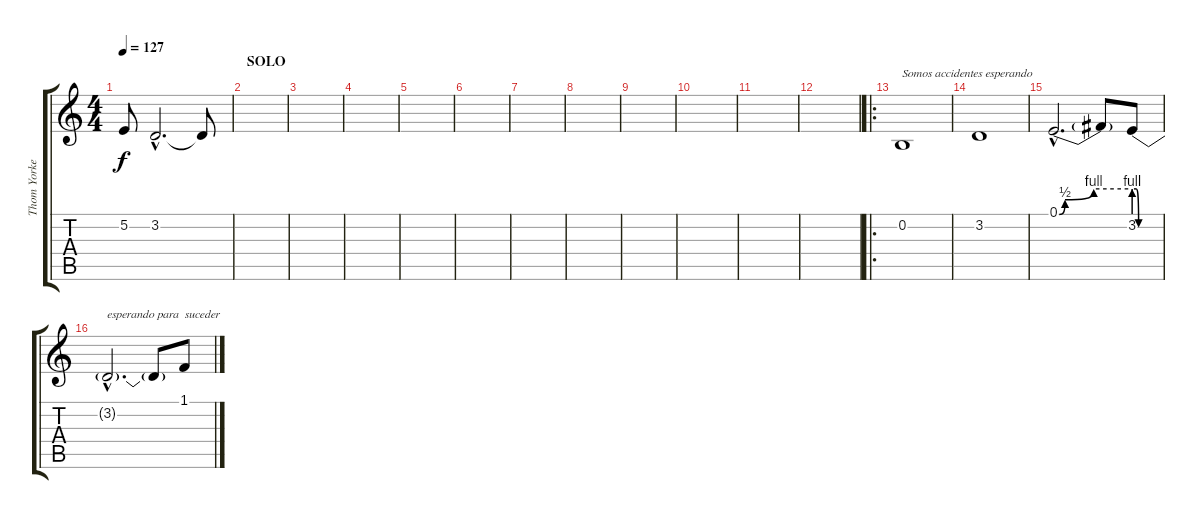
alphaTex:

\track ("Thom Yorke (voz)" "Thom Yorke") {instrument lead8bassandlead}
\staff {score tabs}
\tuning (E4 B3 G3 D3 A2 E2) {hide}
\ts (4 4)
\tempo 127
\clef g2
\ks c
5.2.8{dy f} 3.2{hac}.2{d} 3.2{t}.8 |
\section ("" "SOLO")
|
|
|
|
|
|
|
|
|
|
|
\ro
0.2.1{txt "Somos accidentes esperando"} |
3.2.1 |
0.1{be (custom 0 0 5 2 30 4 60 4) hac}.2{d} 0.1{t}.8 3.2{be (custom 0 4 5 4 11 0 20 0 40 0 60 0)}.8 |
3.2{hac t}.2{d txt "esperando para  suceder"} 3.2{t}.8 1.1.8
